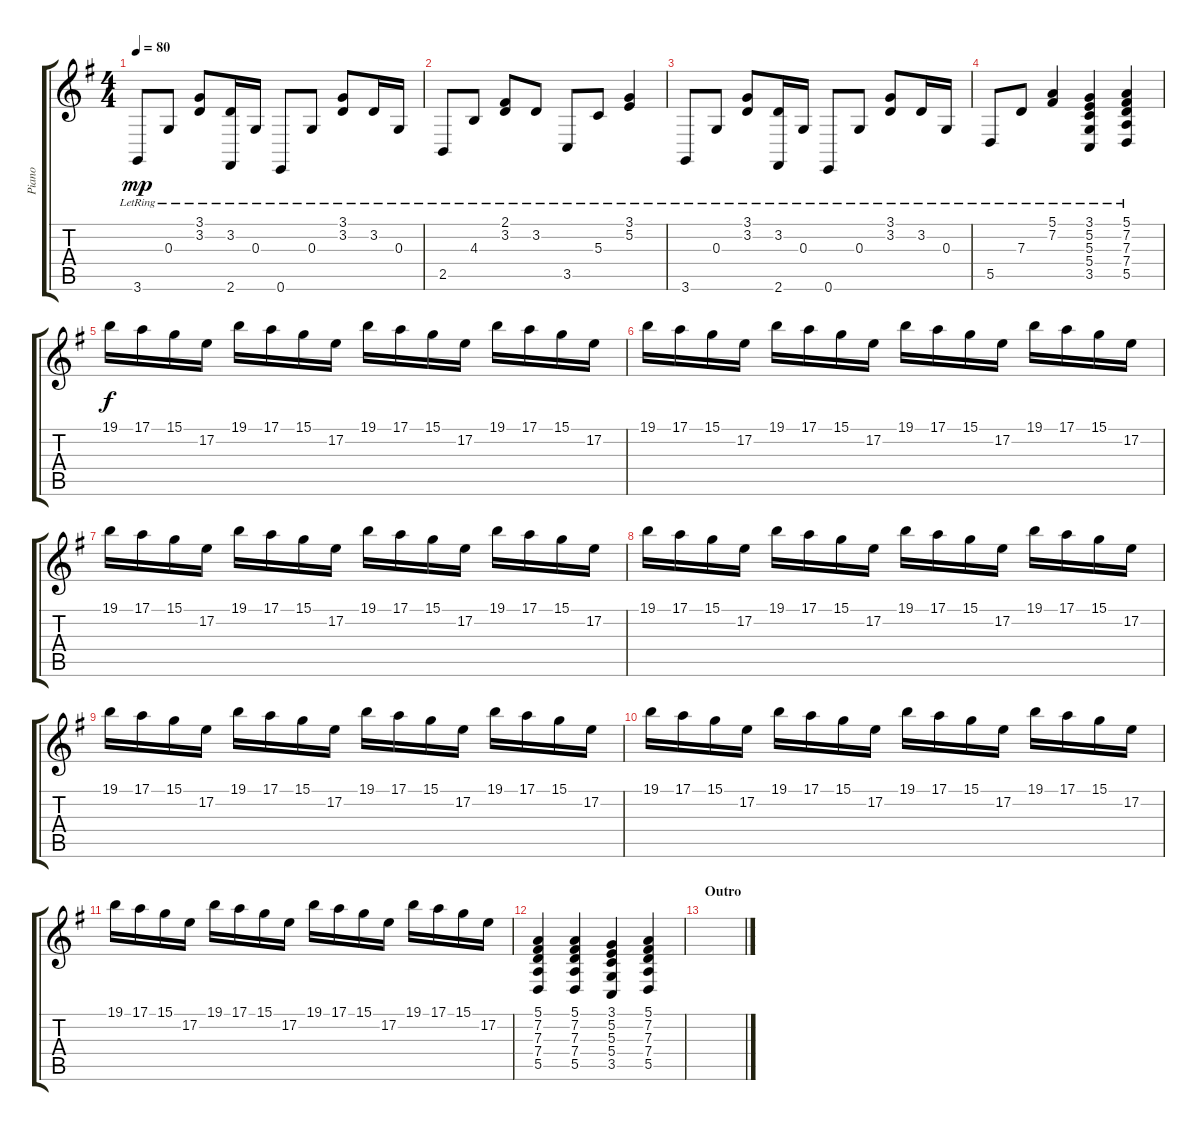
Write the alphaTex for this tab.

\track ("Piano" "Piano") {instrument acousticgrandpiano}
\staff {score tabs}
\tuning (E4 B3 G3 D3 A2 E2) {hide}
\ts (4 4)
\tempo 80
\clef g2
\ks g
3.6{lr}.8{dy mp} 0.3{lr}.8 (3.1{lr} 3.2{lr}).8 (3.2{lr} 2.6{lr}).16 0.3{lr}.16 0.6{lr}.8 0.3{lr}.8 (3.1{lr} 3.2{lr}).8 3.2{lr}.16 0.3{lr}.16 |
2.5{lr}.8 4.3{lr}.8 (2.1{lr} 3.2{lr}).8 3.2{lr}.8 3.5{lr}.8 5.3{lr}.8 (3.1{lr} 5.2{lr}).4 |
3.6{lr}.8 0.3{lr}.8 (3.1{lr} 3.2{lr}).8 (3.2{lr} 2.6{lr}).16 0.3{lr}.16 0.6{lr}.8 0.3{lr}.8 (3.1{lr} 3.2{lr}).8 3.2{lr}.16 0.3{lr}.16 |
5.5{lr}.8 7.3{lr}.8 (5.1{lr} 7.2{lr}).4 (3.1{lr} 5.2{lr} 5.3{lr} 5.4{lr} 3.5{lr}).4 (5.1{lr} 7.2{lr} 7.3{lr} 7.4{lr} 5.5{lr}).4 |
19.1.16{dy f} 17.1.16 15.1.16 17.2.16 19.1.16 17.1.16 15.1.16 17.2.16 19.1.16 17.1.16 15.1.16 17.2.16 19.1.16 17.1.16 15.1.16 17.2.16 |
19.1.16 17.1.16 15.1.16 17.2.16 19.1.16 17.1.16 15.1.16 17.2.16 19.1.16 17.1.16 15.1.16 17.2.16 19.1.16 17.1.16 15.1.16 17.2.16 |
19.1.16 17.1.16 15.1.16 17.2.16 19.1.16 17.1.16 15.1.16 17.2.16 19.1.16 17.1.16 15.1.16 17.2.16 19.1.16 17.1.16 15.1.16 17.2.16 |
19.1.16 17.1.16 15.1.16 17.2.16 19.1.16 17.1.16 15.1.16 17.2.16 19.1.16 17.1.16 15.1.16 17.2.16 19.1.16 17.1.16 15.1.16 17.2.16 |
19.1.16 17.1.16 15.1.16 17.2.16 19.1.16 17.1.16 15.1.16 17.2.16 19.1.16 17.1.16 15.1.16 17.2.16 19.1.16 17.1.16 15.1.16 17.2.16 |
19.1.16 17.1.16 15.1.16 17.2.16 19.1.16 17.1.16 15.1.16 17.2.16 19.1.16 17.1.16 15.1.16 17.2.16 19.1.16 17.1.16 15.1.16 17.2.16 |
19.1.16 17.1.16 15.1.16 17.2.16 19.1.16 17.1.16 15.1.16 17.2.16 19.1.16 17.1.16 15.1.16 17.2.16 19.1.16 17.1.16 15.1.16 17.2.16 |
(5.1 7.2 7.3 7.4 5.5).4 (5.1 7.2 7.3 7.4 5.5).4 (3.1 5.2 5.3 5.4 3.5).4 (5.1 7.2 7.3 7.4 5.5).4 |
\section ("" "Outro")
